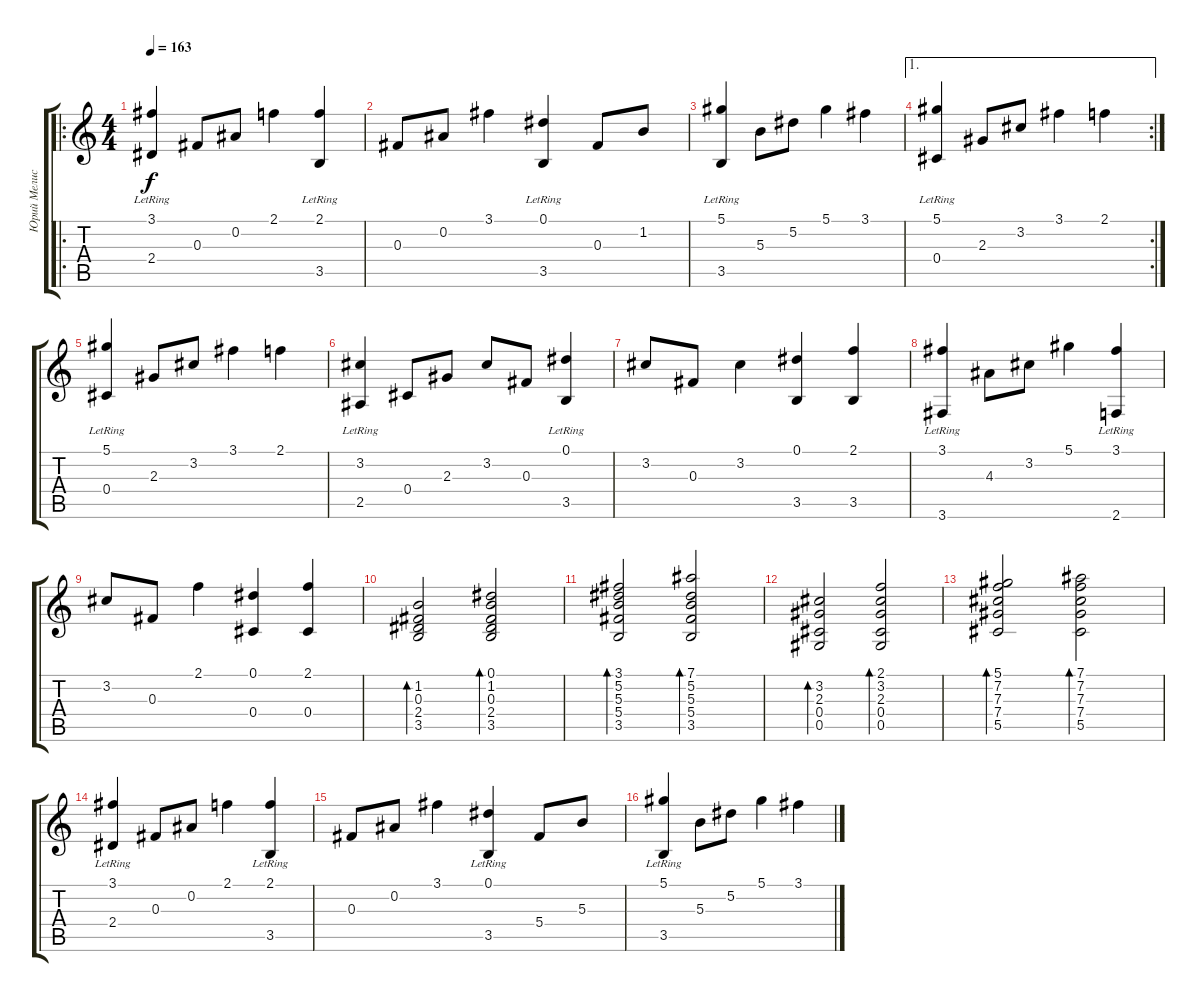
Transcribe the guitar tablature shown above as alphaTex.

\track ("Юрий Мелисов" "Юрий Мелис") {instrument acousticguitarnylon}
\staff {score tabs}
\tuning (Eb4 Bb3 Gb3 Db3 Ab2 Eb2) {hide}
\ro
\ts (4 4)
\tempo 163
\clef g2
\ks c
(3.1 2.4{lr}).4{dy f instrument acousticguitarnylon} 0.3.8 0.2.8 2.1.4 (2.1 3.5{lr}).4 |
0.3.8 0.2.8 3.1.4 (0.1 3.5{lr}).4 0.3.8 1.2.8 |
(5.1 3.5{lr}).4 5.3.8 5.2.8 5.1.4 3.1.4 |
\ae 1
\rc 2
(5.1 0.4{lr}).4 2.3.8 3.2.8 3.1.4 2.1.4 |
(5.1 0.4{lr}).4 2.3.8 3.2.8 3.1.4 2.1.4 |
(3.2 2.5{lr}).4 0.4.8 2.3.8 3.2.8 0.3.8 (0.1 3.5{lr}).4 |
3.2.8 0.3.8 3.2.4 (0.1 3.5).4 (2.1 3.5).4 |
(3.1 3.6{lr}).4 4.3.8 3.2.8 5.1.4 (3.1 2.6{lr}).4 |
3.2.8 0.3.8 2.1.4 (0.1 0.4).4 (2.1 0.4).4 |
(1.2 0.3 2.4 3.5).2{bd 240} (0.1 1.2 0.3 2.4 3.5).2{bd 240} |
(3.1 5.2 5.3 5.4 3.5).2{bd 240} (7.1 5.2 5.3 5.4 3.5).2{bd 240} |
(3.2 2.3 0.4 0.5).2{bd 240} (2.1 3.2 2.3 0.4 0.5).2{bd 240} |
(5.1 7.2 7.3 7.4 5.5).2{bd 240} (7.1 7.2 7.3 7.4 5.5).2{bd 240} |
(3.1 2.4{lr}).4 0.3.8 0.2.8 2.1.4 (2.1 3.5{lr}).4 |
0.3.8 0.2.8 3.1.4 (0.1 3.5{lr}).4 5.4.8 5.3.8 |
(5.1 3.5{lr}).4 5.3.8 5.2.8 5.1.4 3.1.4
